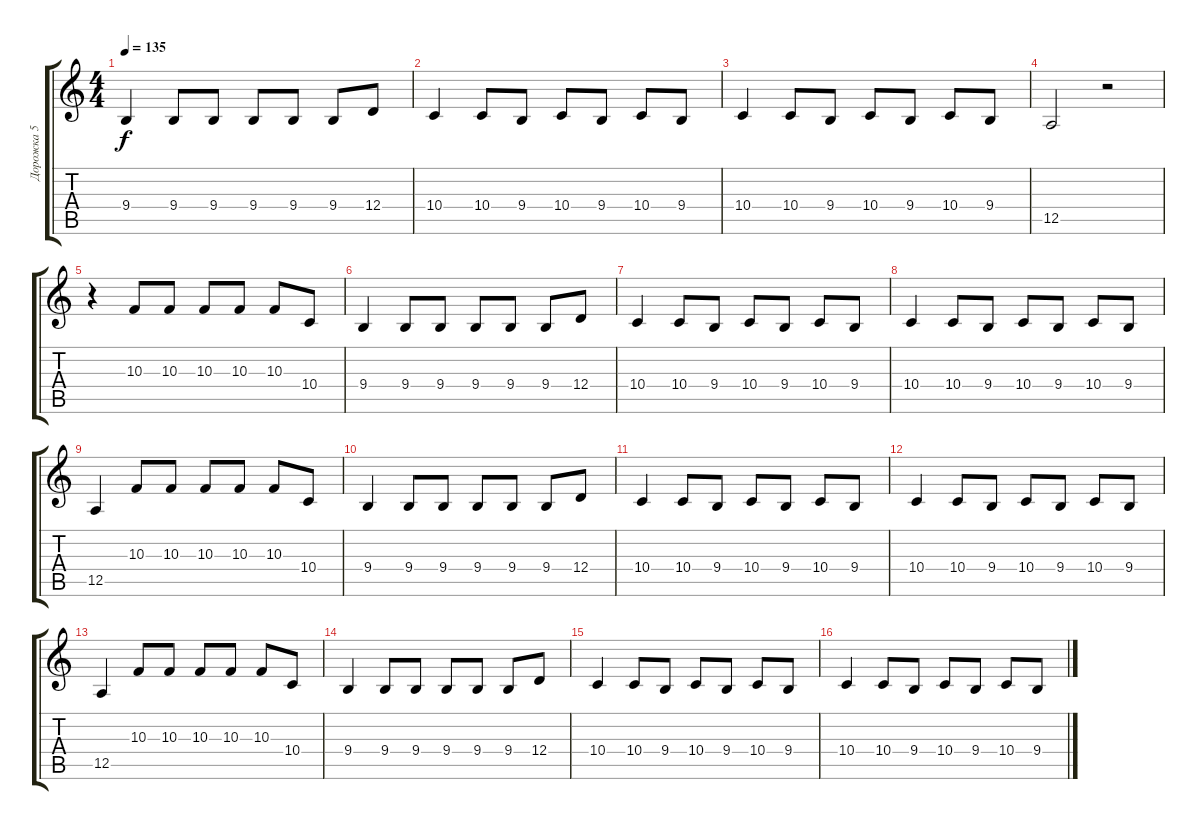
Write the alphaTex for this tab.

\track ("Дорожка 5" "Дорожка 5") {instrument acousticgrandpiano}
\staff {score tabs}
\tuning (E4 B3 G3 D3 A2 E2) {hide}
\ts (4 4)
\tempo 135
\clef g2
\ks c
9.4.4{dy f} 9.4.8 9.4.8 9.4.8 9.4.8 9.4.8 12.4.8 |
10.4.4 10.4.8 9.4.8 10.4.8 9.4.8 10.4.8 9.4.8 |
10.4.4 10.4.8 9.4.8 10.4.8 9.4.8 10.4.8 9.4.8 |
12.5.2 r.2 |
r.4 10.3.8 10.3.8 10.3.8 10.3.8 10.3.8 10.4.8 |
9.4.4 9.4.8 9.4.8 9.4.8 9.4.8 9.4.8 12.4.8 |
10.4.4 10.4.8 9.4.8 10.4.8 9.4.8 10.4.8 9.4.8 |
10.4.4 10.4.8 9.4.8 10.4.8 9.4.8 10.4.8 9.4.8 |
12.5.4 10.3.8 10.3.8 10.3.8 10.3.8 10.3.8 10.4.8 |
9.4.4 9.4.8 9.4.8 9.4.8 9.4.8 9.4.8 12.4.8 |
10.4.4 10.4.8 9.4.8 10.4.8 9.4.8 10.4.8 9.4.8 |
10.4.4 10.4.8 9.4.8 10.4.8 9.4.8 10.4.8 9.4.8 |
12.5.4 10.3.8 10.3.8 10.3.8 10.3.8 10.3.8 10.4.8 |
9.4.4 9.4.8 9.4.8 9.4.8 9.4.8 9.4.8 12.4.8 |
10.4.4 10.4.8 9.4.8 10.4.8 9.4.8 10.4.8 9.4.8 |
10.4.4 10.4.8 9.4.8 10.4.8 9.4.8 10.4.8 9.4.8
